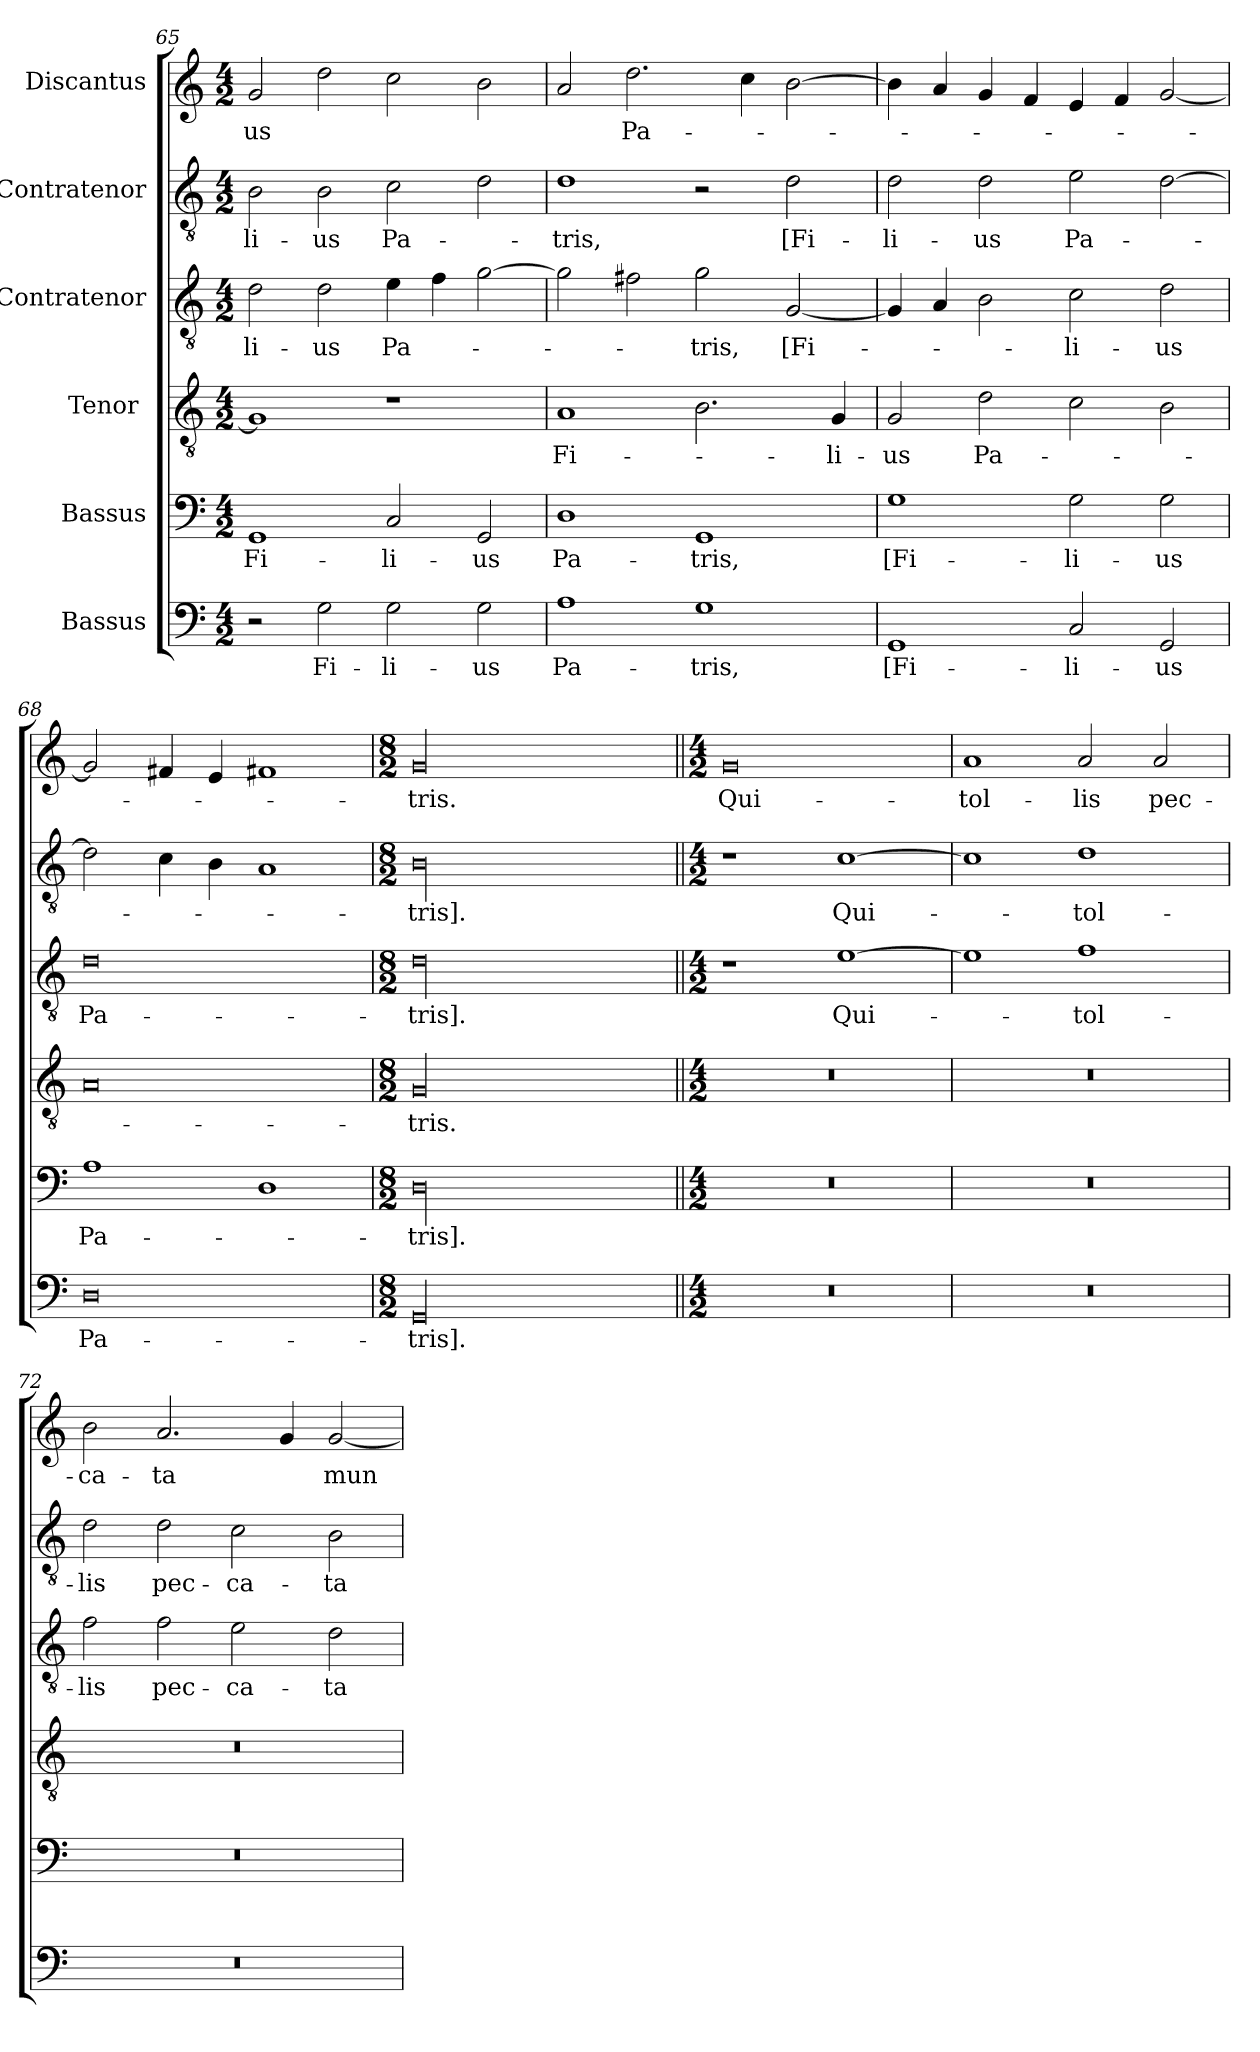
**kern	**text	**kern	**text	**kern	**text	**kern	**text	**kern	**text	**kern	**text
*part6	*part6	*part5	*part5	*part4	*part4	*part3	*part3	*part2	*part2	*part1	*part1
*staff6	*staff6	*staff5	*staff5	*staff4	*staff4	*staff3	*staff3	*staff2	*staff2	*staff1	*staff1
*I"Bassus	*	*I"Bassus	*	*I"Tenor 	*	*I"Contratenor	*	*I"Contratenor	*	*I"Discantus	*
*clefF4	*	*clefF4	*	*clefGv2	*	*clefGv2	*	*clefGv2	*	*clefG2	*
*k[]	*	*k[]	*	*k[]	*	*k[]	*	*k[]	*	*k[]	*
*M4/2	*	*M4/2	*	*M4/2	*	*M4/2	*	*M4/2	*	*M4/2	*
=65	=65	=65	=65	=65	=65	=65	=65	=65	=65	=65	=65
2r	.	1GG/	Fi-	1G/]	.	2d\	-li-	2B\	-li-	2g/	-us
2G\	Fi-	.	.	.	.	2d\	-us	2B\	-us	2dd\	.
2G\	-li-	2C/	-li-	1r	.	4e\	Pa-	2c\	Pa-	2cc\	.
.	.	.	.	.	.	4f\	.	.	.	.	.
2G\	-us	2GG/	-us	.	.	[2g\	.	2d\	.	2b\	.
=66	=66	=66	=66	=66	=66	=66	=66	=66	=66	=66	=66
1A\	Pa-	1D\	Pa-	1A/	Fi-	2g\]	.	1d\	-tris,	2a/	.
.	.	.	.	.	.	2f#X\	.	.	.	2.dd\	Pa-
1G\	-tris,	1GG/	-tris,	2.B\	.	2g\	-tris,	2r	.	.	.
.	.	.	.	.	.	.	.	.	.	4cc\	.
.	.	.	.	.	.	[2G/	[Fi-	2d\	[Fi-	[2b\	.
.	.	.	.	4G/	-li-	.	.	.	.	.	.
=67	=67	=67	=67	=67	=67	=67	=67	=67	=67	=67	=67
1GG/	[Fi-	1G\	[Fi-	2G/	-us	4G/]	.	2d\	-li-	4b\]	.
.	.	.	.	.	.	4A/	.	.	.	4a/	.
.	.	.	.	2d\	Pa-	2B\	.	2d\	-us	4g/	.
.	.	.	.	.	.	.	.	.	.	4f/	.
2C/	-li-	2G\	-li-	2c\	.	2c\	-li-	2e\	Pa-	4e/	.
.	.	.	.	.	.	.	.	.	.	4f/	.
2GG/	-us	2G\	-us	2B\	.	2d\	-us	[2d\	.	[2g/	.
=68	=68	=68	=68	=68	=68	=68	=68	=68	=68	=68	=68
0D\	Pa-	1A\	Pa-	0A/	.	0d\	Pa-	2d\]	.	2g/]	.
.	.	.	.	.	.	.	.	4c\	.	4f#X/	.
.	.	.	.	.	.	.	.	4B\	.	4e/	.
.	.	1D\	.	.	.	.	.	1A/	.	1f#X/	.
=69	=69	=69	=69	=69	=69	=69	=69	=69	=69	=69	=69
*M8/2	*	*M8/2	*	*M8/2	*	*M8/2	*	*M8/2	*	*M8/2	*
00GG/	-tris].	00D\	-tris].	00G/	-tris.	00d\	-tris].	00B\	-tris].	00g/	-tris.
=70||	=70||	=70||	=70||	=70||	=70||	=70||	=70||	=70||	=70||	=70||	=70||
*M4/2	*	*M4/2	*	*M4/2	*	*M4/2	*	*M4/2	*	*M4/2	*
0r	.	0r	.	0r	.	1r	.	1r	.	0g/	Qui-
.	.	.	.	.	.	[1e\	Qui-	[1c\	Qui-	.	.
=71	=71	=71	=71	=71	=71	=71	=71	=71	=71	=71	=71
0r	.	0r	.	0r	.	1e\]	.	1c\]	.	1a/	tol-
.	.	.	.	.	.	1f\	tol-	1d\	tol-	2a/	-lis
.	.	.	.	.	.	.	.	.	.	2a/	pec-
=72	=72	=72	=72	=72	=72	=72	=72	=72	=72	=72	=72
0r	.	0r	.	0r	.	2f\	-lis	2d\	-lis	2b\	-ca-
.	.	.	.	.	.	2f\	pec-	2d\	pec-	2.a/	-ta
.	.	.	.	.	.	2e\	-ca-	2c\	-ca-	.	.
.	.	.	.	.	.	.	.	.	.	4g/	.
.	.	.	.	.	.	2d\	-ta	2B\	-ta	[2g/	mun-
=	=	=	=	=	=	=	=	=	=	=	=
*-	*-	*-	*-	*-	*-	*-	*-	*-	*-	*-	*-
